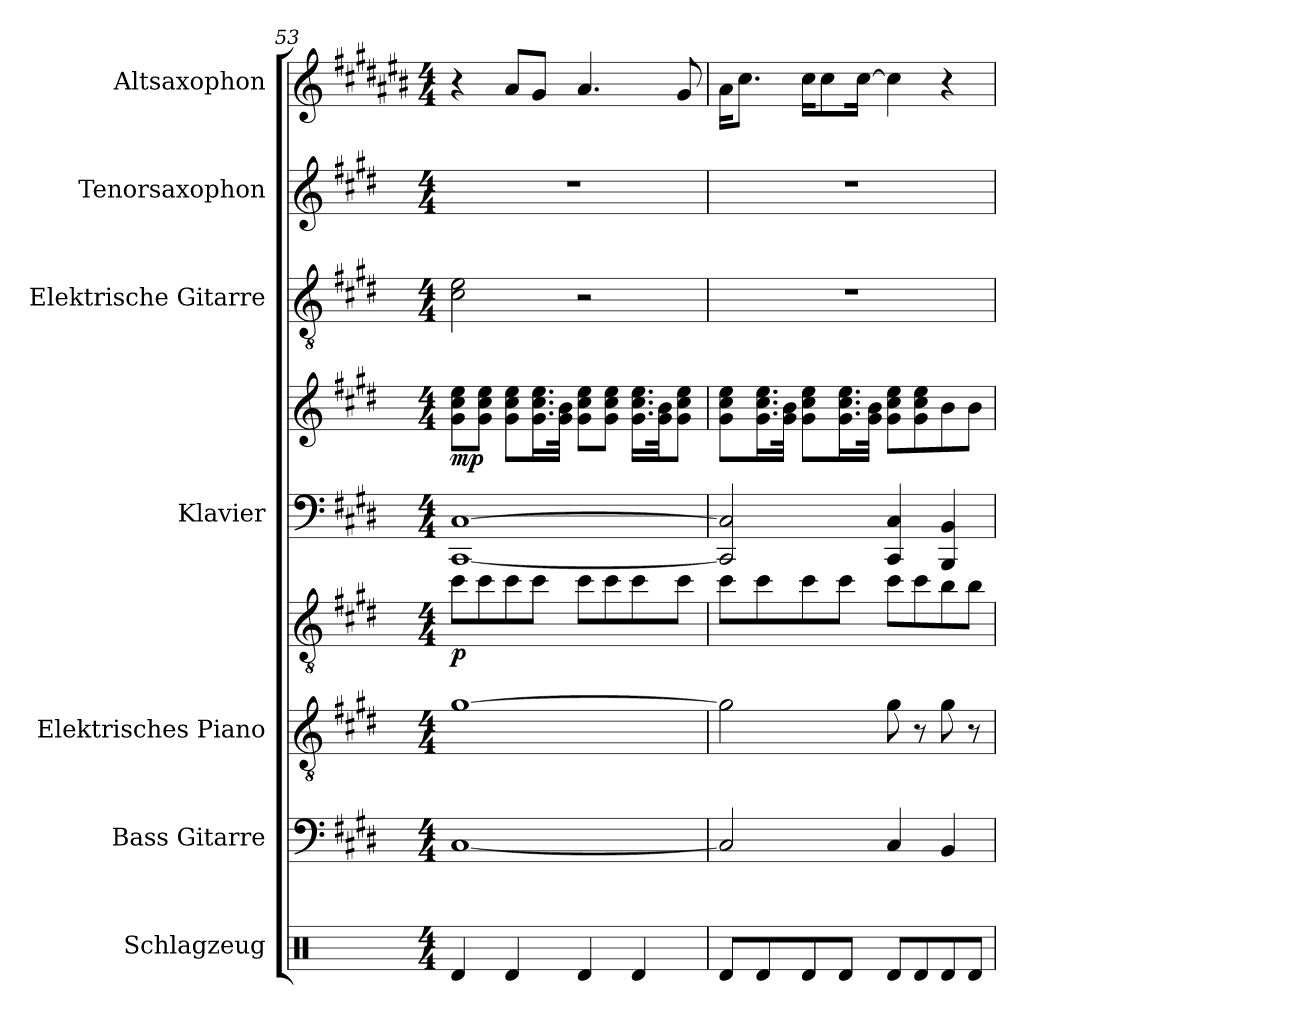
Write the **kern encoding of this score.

**kern	**kern	**kern	**kern	**dynam	**kern	**kern	**dynam	**kern	**kern	**kern
*part7	*part6	*part5	*part5	*part5	*part4	*part4	*part4	*part3	*part2	*part1
*staff9	*staff8	*staff7	*staff6	*staff6/7	*staff5	*staff4	*staff4/5	*staff3	*staff2	*staff1
*I"Schlagzeug	*I"Bass Gitarre	*I"Elektrisches Piano	*	*	*I"Klavier	*	*	*I"Elektrische Gitarre	*I"Tenorsaxophon	*I"Altsaxophon
*I'Schlgz.	*I'B.-Git.	*I'E-Pno.	*	*	*I'Klav.	*	*	*I'E-Git.	*I'T. Sax.	*I'A. Sax.
*clefX	*clefF4	*clefGv2	*clefGv2	*	*clefF4	*clefG2	*	*clefGv2	*clefG2	*clefG2
*	*ITrd7c12	*	*	*	*	*	*	*	*ITrd8c14	*ITrd5c9
*k[]	*k[f#c#g#d#]	*k[f#c#g#d#]	*k[f#c#g#d#]	*	*k[f#c#g#d#]	*k[f#c#g#d#]	*	*k[f#c#g#d#]	*k[f#c#g#d#]	*k[f#c#g#d#]
*M4/4	*M4/4	*M4/4	*M4/4	*	*M4/4	*M4/4	*	*M4/4	*M4/4	*M4/4
=53	=53	=53	=53	=53	=53	=53	=53	=53	=53	=53
!	!	!	!	!LO:DY:b	!	!	!LO:DY:b	!	!	!
4Rd/	[1CC#	[1g#	8cc#\L	p	[1CC# [1C#	8g#\ 8cc#\ 8ee\L	mp	2c#\ 2e\	1r	4r
.	.	.	8cc#\	.	.	8g#\ 8cc#\ 8ee\J	.	.	.	.
4Rd/	.	.	8cc#\	.	.	8g#\ 8cc#\ 8ee\L	.	.	.	8c#/L
.	.	.	8cc#\J	.	.	16.g#\ 16.cc#\ 16.ee\L	.	.	.	8B/J
.	.	.	.	.	.	32g#\ 32b\JJk	.	.	.	.
4Rd/	.	.	8cc#\L	.	.	8g#\ 8cc#\ 8ee\L	.	2r	.	4.c#/
.	.	.	8cc#\	.	.	8g#\ 8cc#\ 8ee\J	.	.	.	.
4Rd/	.	.	8cc#\	.	.	16.g#\ 16.cc#\ 16.ee\LL	.	.	.	.
.	.	.	.	.	.	32g#\ 32b\JK	.	.	.	.
.	.	.	8cc#\J	.	.	8g#\ 8cc#\ 8ee\J	.	.	.	8B/
!!LO:PB:g=z
=54	=54	=54	=54	=54	=54	=54	=54	=54	=54	=54
8Rd/L	2CC#/]	2g#\]	8cc#\L	.	2CC#/] 2C#/]	8g#\ 8cc#\ 8ee\L	.	1r	1r	16c#\KL
.	.	.	.	.	.	.	.	.	.	8.e\J
8Rd/	.	.	8cc#\	.	.	16.g#\ 16.cc#\ 16.ee\L	.	.	.	.
.	.	.	.	.	.	32g#\ 32b\JJk	.	.	.	.
8Rd/	.	.	8cc#\	.	.	8g#\ 8cc#\ 8ee\L	.	.	.	16e\KL
.	.	.	.	.	.	.	.	.	.	8e\
8Rd/J	.	.	8cc#\J	.	.	16.g#\ 16.cc#\ 16.ee\L	.	.	.	.
.	.	.	.	.	.	.	.	.	.	[16e\Jk
.	.	.	.	.	.	32g#\ 32b\JJk	.	.	.	.
8Rd/L	4CC#/	8g#\	8cc#\L	.	4CC#/ 4C#/	8g#\ 8cc#\ 8ee\L	.	.	.	4e\]
8Rd/	.	8r	8cc#\	.	.	8g#\ 8cc#\ 8ee\	.	.	.	.
8Rd/	4BBB/	8g#\	8b\	.	4BBB/ 4BB/	8b\	.	.	.	4r
8Rd/J	.	8r	8b\J	.	.	8b\J	.	.	.	.
=	=	=	=	=	=	=	=	=	=	=
*-	*-	*-	*-	*-	*-	*-	*-	*-	*-	*-
